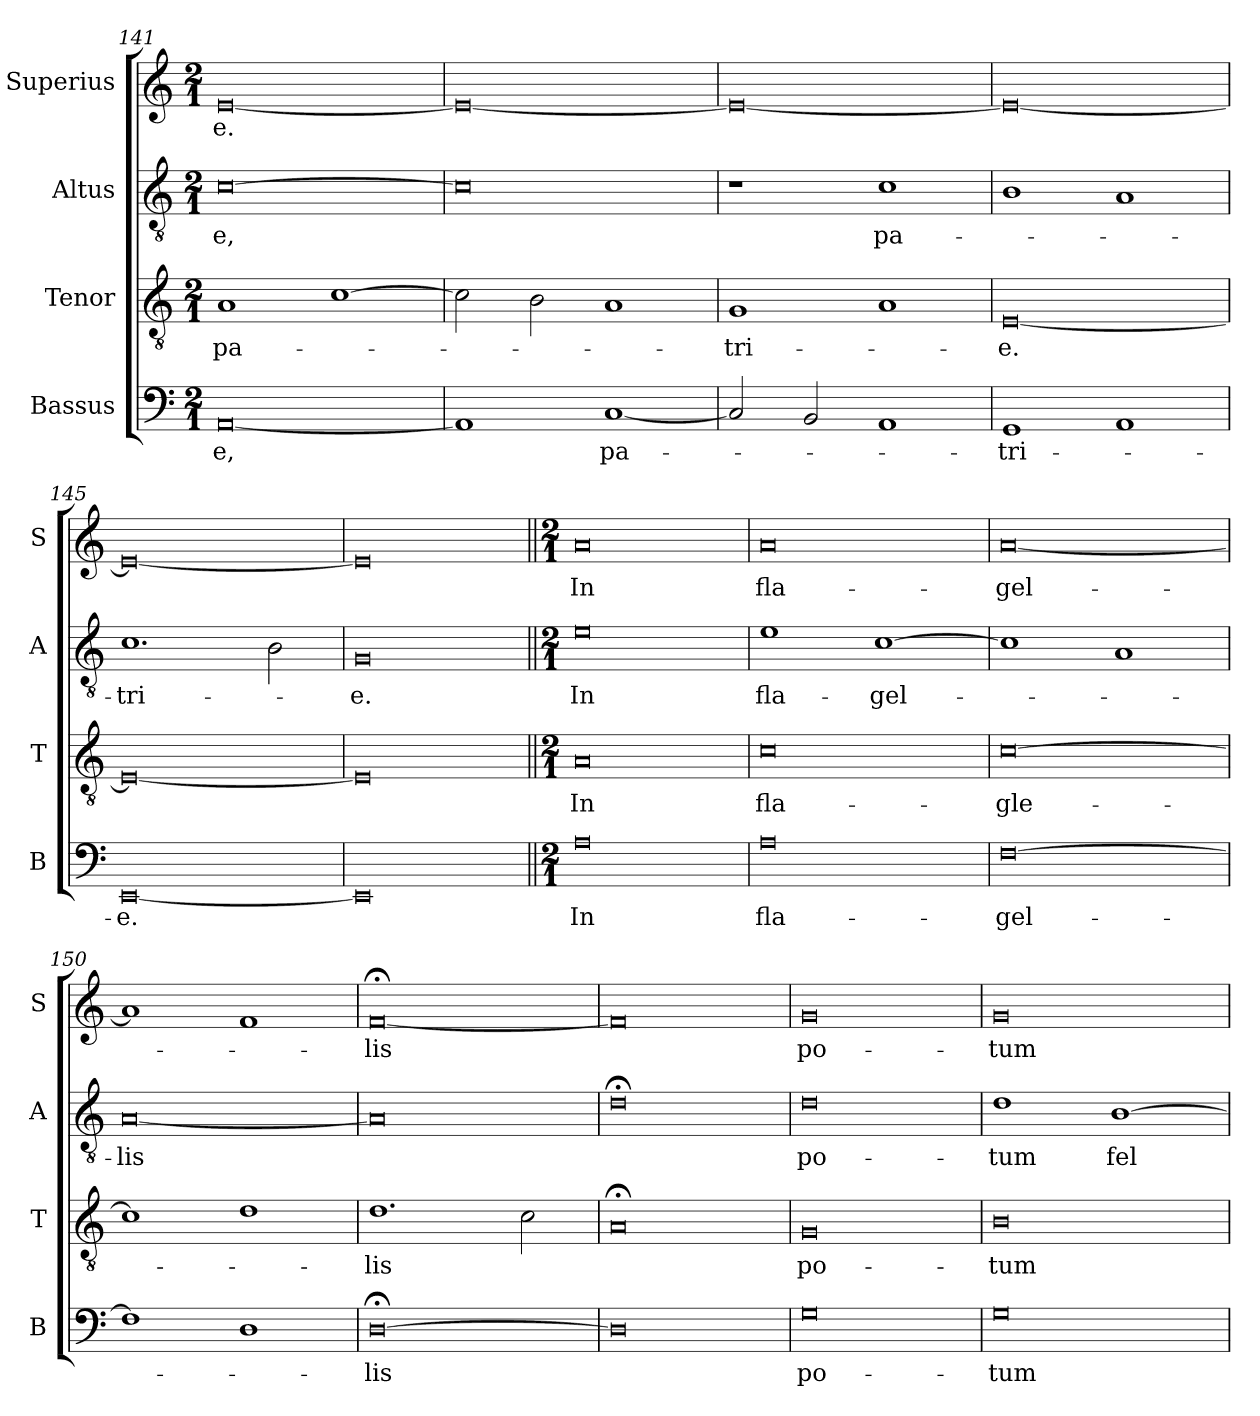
**kern	**text	**kern	**text	**kern	**text	**kern	**text
*part4	*part4	*part3	*part3	*part2	*part2	*part1	*part1
*staff4	*staff4	*staff3	*staff3	*staff2	*staff2	*staff1	*staff1
*I"Bassus	*	*I"Tenor	*	*I"Altus	*	*I"Superius	*
*I'B	*	*I'T	*	*I'A	*	*I'S	*
*clefF4	*	*clefGv2	*	*clefGv2	*	*clefG2	*
*k[]	*	*k[]	*	*k[]	*	*k[]	*
*M2/1	*	*M2/1	*	*M2/1	*	*M2/1	*
=141	=141	=141	=141	=141	=141	=141	=141
[0AA	-e,	1A	pa-	[0c	-e,	[0e	-e.
.	.	[1c	.	.	.	.	.
=142	=142	=142	=142	=142	=142	=142	=142
1AA]	.	2c\]	.	0c]	.	0e_	.
.	.	2B\	.	.	.	.	.
[1C	pa-	1A	.	.	.	.	.
=143	=143	=143	=143	=143	=143	=143	=143
2C/]	.	1G	-tri-	1r	.	0e_	.
2BB/	.	.	.	.	.	.	.
1AA	.	1A	.	1c	pa-	.	.
=144	=144	=144	=144	=144	=144	=144	=144
1GG	-tri-	[0E	-e.	1B	.	0e_	.
1AA	.	.	.	1A	.	.	.
=145	=145	=145	=145	=145	=145	=145	=145
[0EE	-e.	0E_	.	1.c	-tri-	0e_	.
.	.	.	.	2B\	.	.	.
=146	=146	=146	=146	=146	=146	=146	=146
0EE]	.	0E]	.	0G	-e.	0e]	.
!!LO:LB:g=z
=147||	=147||	=147||	=147||	=147||	=147||	=147||	=147||
*M2/1	*	*M2/1	*	*M2/1	*	*M2/1	*
0A	In	0A	In	0e	In	0a	In
=148	=148	=148	=148	=148	=148	=148	=148
0A	fla-	0c	fla-	1e	fla-	0a	fla-
.	.	.	.	[1c	-gel-	.	.
=149	=149	=149	=149	=149	=149	=149	=149
[0F	-gel-	[0c	-gle-	1c]	.	[0a	-gel-
.	.	.	.	1A	.	.	.
=150	=150	=150	=150	=150	=150	=150	=150
1F]	.	1c]	.	[0A	-lis	1a]	.
1D	.	1d	.	.	.	1f	.
=151	=151	=151	=151	=151	=151	=151	=151
[0D;<	-lis	1.d	-lis	0A]	.	[0f;<	-lis
.	.	2c\	.	.	.	.	.
=152	=152	=152	=152	=152	=152	=152	=152
0D]	.	0A;<	.	0d;<	.	0f]	.
=153	=153	=153	=153	=153	=153	=153	=153
0G	po-	0G	po-	0d	po-	0g	po-
=154	=154	=154	=154	=154	=154	=154	=154
0G	-tum	0B	-tum	1d	-tum	0g	-tum
.	.	.	.	[1B	fel-	.	.
=	=	=	=	=	=	=	=
*-	*-	*-	*-	*-	*-	*-	*-
